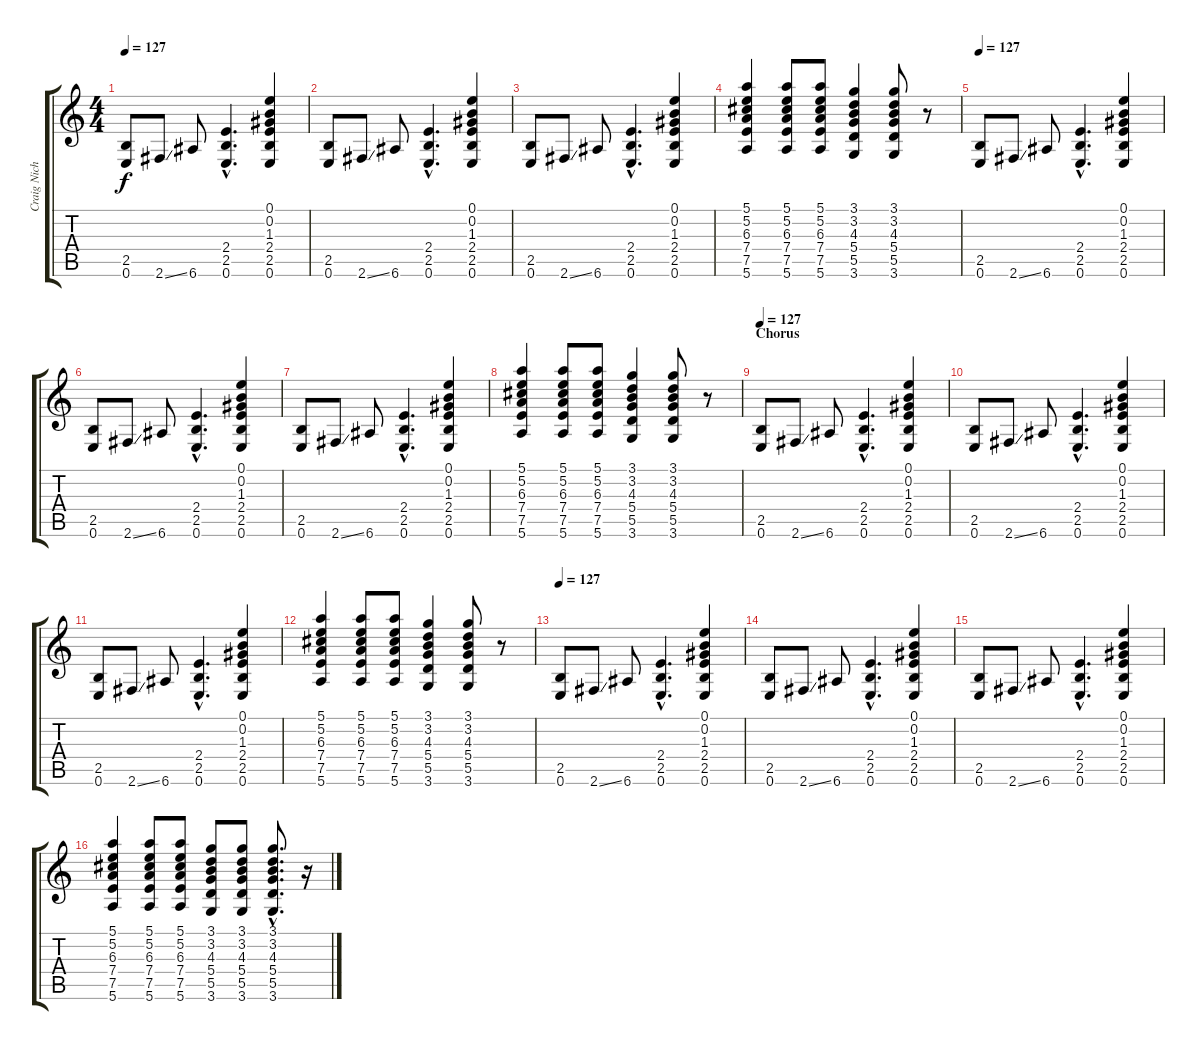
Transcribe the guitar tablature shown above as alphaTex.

\track ("Craig Nicholls 1" "Craig Nich") {instrument distortionguitar}
\staff {score tabs}
\tuning (E4 B3 G3 D3 A2 E2) {hide}
\ts (4 4)
\tempo 127
\clef g2
\ks c
(2.5 0.6).8{dy f volume 13} 2.6{ss}.8 6.6.8 (2.4{hac} 2.5{hac} 0.6{hac}).4{d} (0.1 0.2 1.3 2.4 2.5 0.6).4 |
(2.5 0.6).8 2.6{ss}.8 6.6.8 (2.4{hac} 2.5{hac} 0.6{hac}).4{d} (0.1 0.2 1.3 2.4 2.5 0.6).4 |
(2.5 0.6).8 2.6{ss}.8 6.6.8 (2.4{hac} 2.5{hac} 0.6{hac}).4{d} (0.1 0.2 1.3 2.4 2.5 0.6).4 |
(5.1 5.2 6.3 7.4 7.5 5.6).4{volume 11 instrument distortionguitar} (5.1 5.2 6.3 7.4 7.5 5.6).8 (5.1 5.2 6.3 7.4 7.5 5.6).8 (3.1 3.2 4.3 5.4 5.5 3.6).4 (3.1 3.2 4.3 5.4 5.5 3.6).8 r.8 |
\tempo 127
(2.5 0.6).8{volume 13} 2.6{ss}.8 6.6.8 (2.4{hac} 2.5{hac} 0.6{hac}).4{d} (0.1 0.2 1.3 2.4 2.5 0.6).4 |
(2.5 0.6).8 2.6{ss}.8 6.6.8 (2.4{hac} 2.5{hac} 0.6{hac}).4{d} (0.1 0.2 1.3 2.4 2.5 0.6).4 |
(2.5 0.6).8 2.6{ss}.8 6.6.8 (2.4{hac} 2.5{hac} 0.6{hac}).4{d} (0.1 0.2 1.3 2.4 2.5 0.6).4 |
(5.1 5.2 6.3 7.4 7.5 5.6).4{volume 11 instrument distortionguitar} (5.1 5.2 6.3 7.4 7.5 5.6).8 (5.1 5.2 6.3 7.4 7.5 5.6).8 (3.1 3.2 4.3 5.4 5.5 3.6).4 (3.1 3.2 4.3 5.4 5.5 3.6).8 r.8 |
\section ("" "Chorus")
\tempo 127
(2.5 0.6).8{volume 13} 2.6{ss}.8 6.6.8 (2.4{hac} 2.5{hac} 0.6{hac}).4{d} (0.1 0.2 1.3 2.4 2.5 0.6).4 |
(2.5 0.6).8 2.6{ss}.8 6.6.8 (2.4{hac} 2.5{hac} 0.6{hac}).4{d} (0.1 0.2 1.3 2.4 2.5 0.6).4 |
(2.5 0.6).8 2.6{ss}.8 6.6.8 (2.4{hac} 2.5{hac} 0.6{hac}).4{d} (0.1 0.2 1.3 2.4 2.5 0.6).4 |
(5.1 5.2 6.3 7.4 7.5 5.6).4{volume 11 instrument distortionguitar} (5.1 5.2 6.3 7.4 7.5 5.6).8 (5.1 5.2 6.3 7.4 7.5 5.6).8 (3.1 3.2 4.3 5.4 5.5 3.6).4 (3.1 3.2 4.3 5.4 5.5 3.6).8 r.8 |
\tempo 127
(2.5 0.6).8{volume 13} 2.6{ss}.8 6.6.8 (2.4{hac} 2.5{hac} 0.6{hac}).4{d} (0.1 0.2 1.3 2.4 2.5 0.6).4 |
(2.5 0.6).8 2.6{ss}.8 6.6.8 (2.4{hac} 2.5{hac} 0.6{hac}).4{d} (0.1 0.2 1.3 2.4 2.5 0.6).4 |
(2.5 0.6).8 2.6{ss}.8 6.6.8 (2.4{hac} 2.5{hac} 0.6{hac}).4{d} (0.1 0.2 1.3 2.4 2.5 0.6).4 |
(5.1 5.2 6.3 7.4 7.5 5.6).4{volume 11} (5.1 5.2 6.3 7.4 7.5 5.6).8 (5.1 5.2 6.3 7.4 7.5 5.6).8 (3.1 3.2 4.3 5.4 5.5 3.6).8 (3.1 3.2 4.3 5.4 5.5 3.6).8 (3.1{hac} 3.2{hac} 4.3{hac} 5.4{hac} 5.5{hac} 3.6{hac}).8{d} r.16
